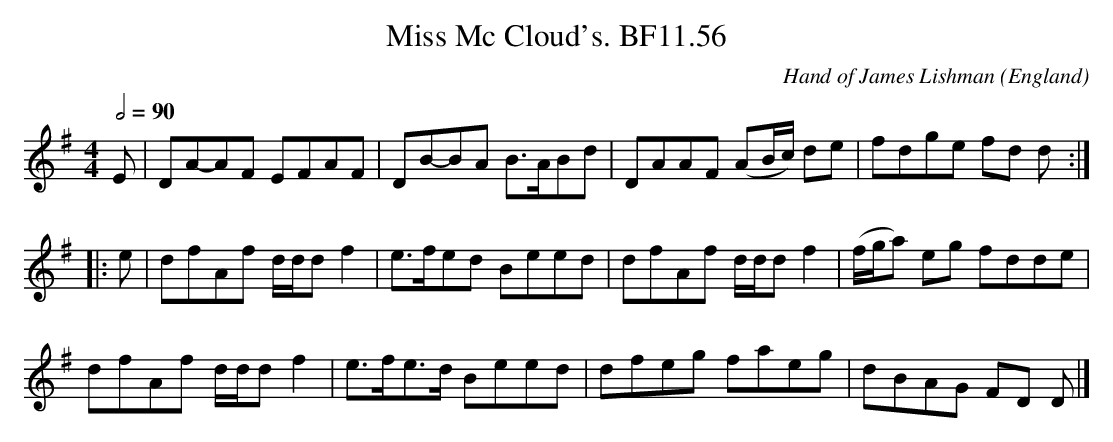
X:1
T:Miss Mc Cloud's. BF11.56
C:Hand of James Lishman
M:4/4
O:England
Q:1/2=90
K:G
E|DA-AF EFAF|DB-BA B>ABd|DAAF (AB/c/) de|fdge fd d:|!
|:e|dfAf d/d/df2|e>fed Beed|dfAf d/d/df2|(f/g/a) eg fdde|!
dfAf d/d/df2|e>fe>d Beed|dfeg faeg|dBAG FD D|]
